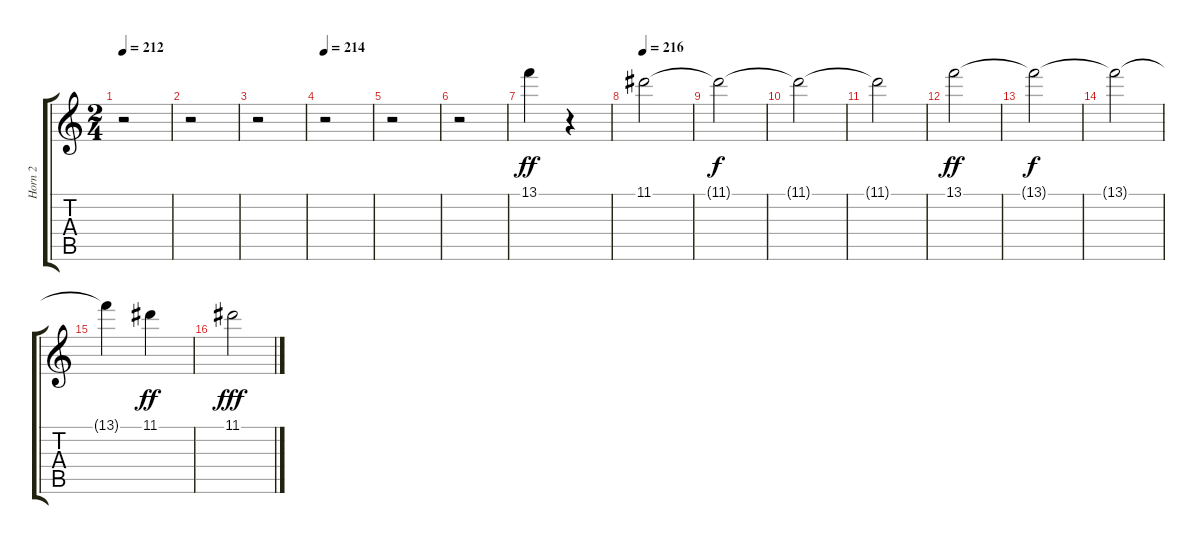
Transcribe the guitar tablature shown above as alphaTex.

\track ("Horn 2" "Horn 2") {instrument acousticguitarnylon}
\staff {score tabs}
\tuning (E4 B3 G3 D3 A2 E2) {hide}
\ts (2 4)
\tempo 212
\clef g2
\ks c
r.2{dy f} |
r.2 |
r.2 |
\tempo 214
r.2 |
r.2 |
r.2 |
13.1.4{dy ff} r.4 |
\tempo 216
11.1.2 |
11.1{t}.2{dy f} |
11.1{t}.2 |
11.1{t}.2 |
13.1.2{dy ff} |
13.1{t}.2{dy f} |
13.1{t}.2 |
13.1{t}.4 11.1.4{dy ff} |
11.1.2{dy fff}
